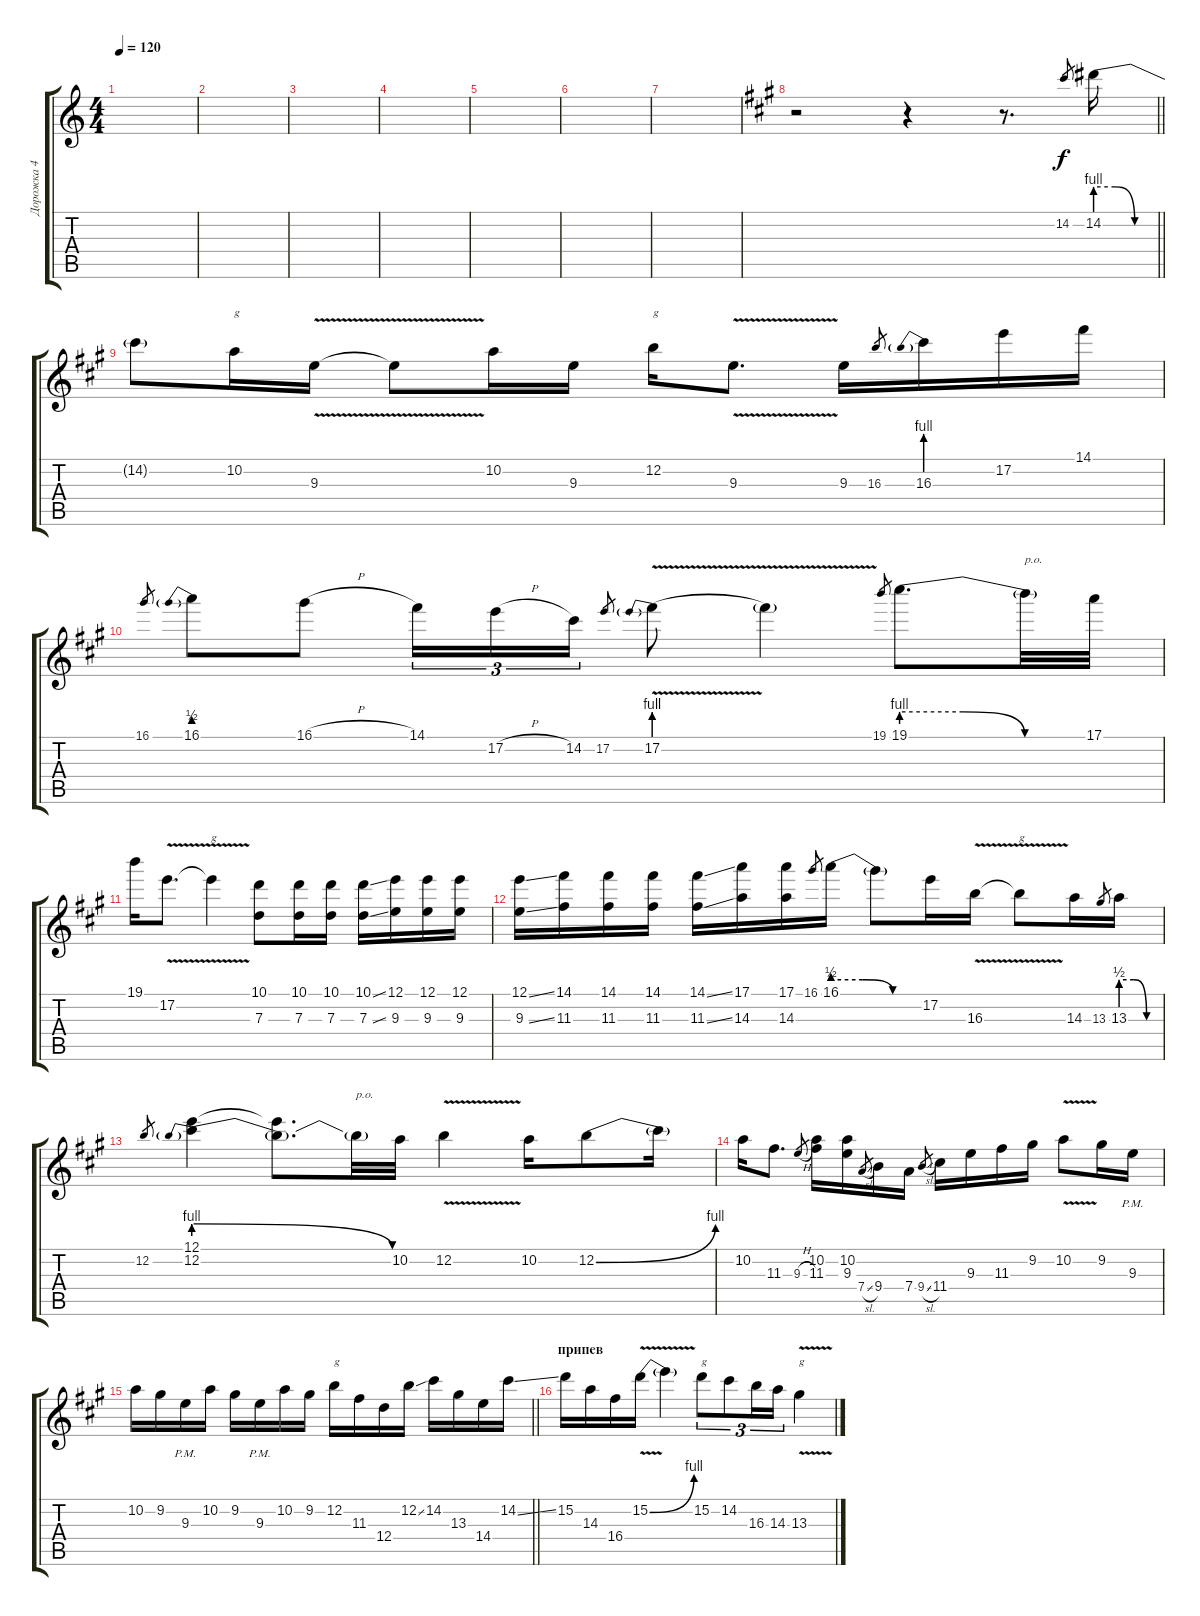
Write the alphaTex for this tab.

\track ("Дорожка 4" "Дорожка 4") {instrument distortionguitar}
\staff {score tabs}
\tuning (E4 B3 G3 D3 A2 E2) {hide}
\ts (4 4)
\tempo 120
\clef g2
\ks c
|
|
|
|
|
|
|
\barLineRight lightlight
\ks f#minor
r.2 r.4 r.8{d} 14.2.8{gr} 14.2{be (custom 0 4 20 4 40 0 60 0)}.16 |
14.2{t}.8 10.2.16{txt "g"} 9.3{v}.16 9.3{t}.8 10.2.16 9.3.16 12.2.16{txt "g"} 9.3{v}.8{d} 9.3.16 16.3.8{gr} 16.3{be (prebend 0 4 60 4)}.16 17.2.16 14.1.16 |
16.1.8{gr} 16.1{be (prebend 0 2 60 2)}.8 16.1{h}.8 14.1.16{tu (3 2)} 17.2{h}.16{tu (3 2)} 14.2.16{tu (3 2)} 17.2.8{gr} 17.2{be (prebend 0 4 60 4) v}.8 17.2{t}.4 19.1.8{gr} 19.1{be (custom 0 4 20 4 40 0 60 0)}.8{d} 19.1{t}.32{txt "p.o."} 17.1.32 |
19.1.16 17.2{v}.8{d} 17.2{t}.4{txt "g"} (10.1 7.3).8 (10.1 7.3).16 (10.1 7.3).16 (10.1{ss} 7.3{ss}).16 (12.1 9.3).16 (12.1 9.3).16 (12.1 9.3).16 |
(12.1{ss} 9.3{ss}).16 (14.1 11.3).16 (14.1 11.3).16 (14.1 11.3).16 (14.1{ss} 11.3{ss}).16 (17.1 14.3).16 (17.1 14.3).16 16.1.8{gr} 16.1{be (custom 0 2 20 2 40 0 60 0)}.16 16.1{t}.8 17.2.16 16.3{v}.16 16.3{t}.8{txt "g"} 14.3.16 13.3.8{gr} 13.3{be (custom 0 2 20 2 40 0 60 0)}.16 |
12.2.8{gr} (12.1 12.2{be (prebendrelease 0 4 60 0)}).4 (12.1{t} 12.2{t}).8{d} 12.2{t}.32{txt "p.o."} 10.2.32 12.2{v}.4 10.2.16 12.2{be (bend 0 0 60 4)}.8 12.2{t}.16 |
10.2.16 11.3.8{d} 9.3{h}.8{gr} (10.2 11.3).16 (10.2 9.3).16 7.4{sl}.8{gr} 9.4.16 7.4.16 9.4{sl}.8{gr} 11.4.16 9.3.16 11.3.16 9.2.16 10.2{v}.8 9.2.16 9.3{pm}.16 |
\barLineRight lightlight
10.2.16 9.2.16 9.3{pm}.16 10.2.16 9.2.16 9.3{pm}.16 10.2.16 9.2.16 12.2.16{txt "g"} 11.3.16 12.4.16 12.2{ss}.16 14.2.16 13.3.16 14.4.16 14.2{ss}.16 |
\section ("" "припев")
15.2.16 14.3.16 16.4.16 15.2{be (bend 0 0 60 4) v}.16 15.2{t}.4 15.2.8{tu (3 2) txt "g"} 14.2.8{tu (3 2)} 16.3.16{tu (3 2)} 14.3.16{tu (3 2)} 13.3{v}.4{txt "g"}
